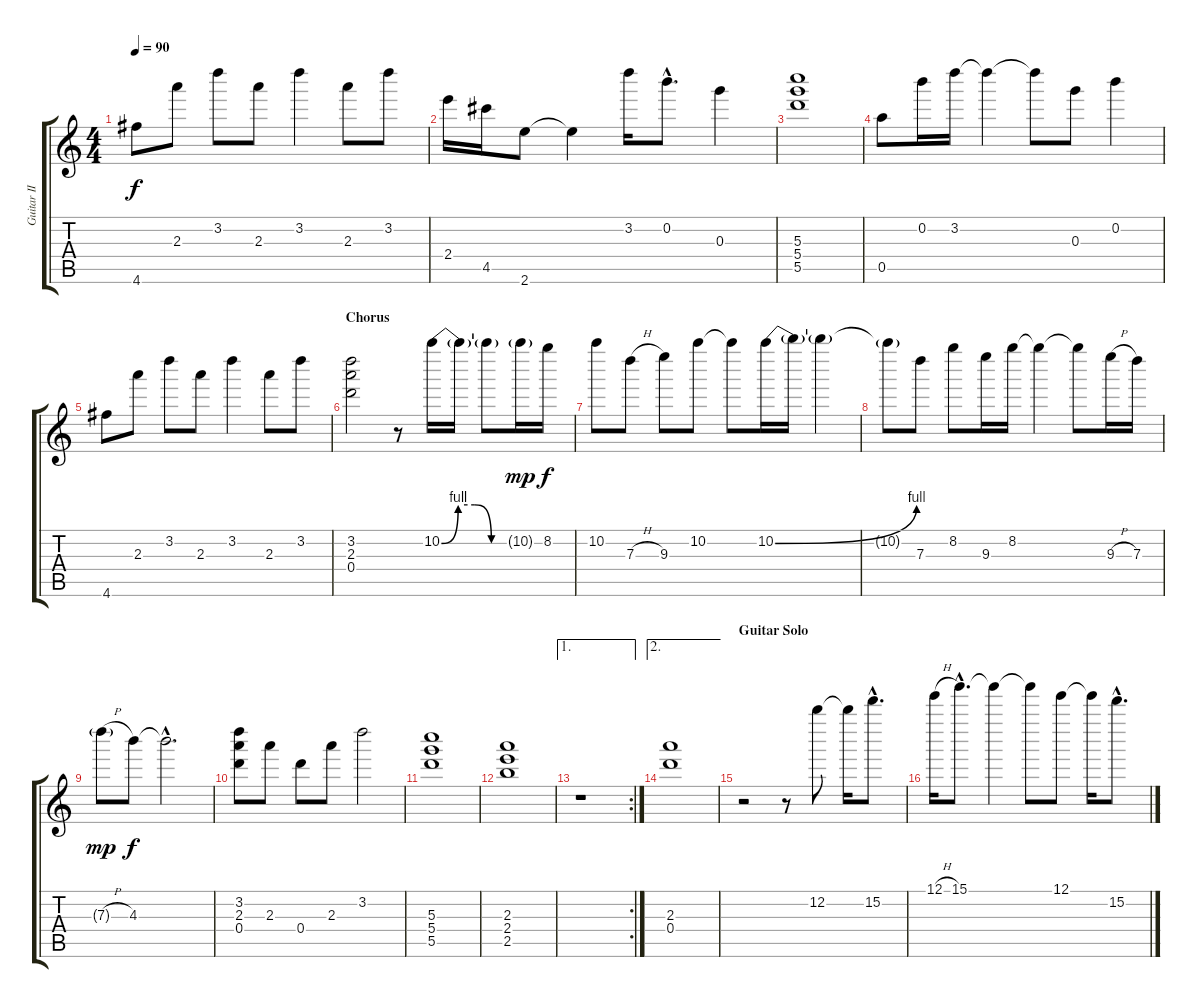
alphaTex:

\track ("Guitar II (2 Octaves Up)" "Guitar II ") {instrument distortionguitar}
\staff {score tabs}
\tuning (E6 B5 G5 D5 A4 D4) {hide}
\ts (4 4)
\tempo 90
\clef g2
\ks c
4.6.8{dy f} 2.3.8 3.2.8 2.3.8 3.2.4 2.3.8 3.2.8 |
2.4.16 4.5.16 2.6.8 2.6{t}.4 3.2.16 0.2{hac}.8{d} 0.3.4 |
(5.3 5.4 5.5).1 |
0.5.8 0.2.16 3.2.16 3.2{t}.4 3.2{t}.8 0.3.8 0.2.4 |
4.6.8 2.3.8 3.2.8 2.3.8 3.2.4 2.3.8 3.2.8 |
\section ("" "Chorus")
(3.2 2.3 0.4).2 r.8 10.2{be (custom 0 0 15 4 30 4 45 0 60 0)}.16 10.2{t}.16 10.2{t}.8 10.2{g}.16{dy mp} 8.2.16{dy f} |
10.2.8 7.3{h}.8 9.3.8 10.2.8 10.2{t}.8 10.2{be (bend 0 0 60 4)}.16 10.2{t}.16 10.2{t}.4 |
10.2{t}.8 7.3.8 8.2.8 9.3.16 8.2.16 8.2{t}.4 8.2{t}.8 9.3{h}.16 7.3.16 |
7.3{h g}.8{dy mp} 4.3.8{dy f} 4.3{hac t}.2{d} |
(3.2 2.3 0.4).8 2.3.8 0.4.8 2.3.8 3.2.2 |
(5.3 5.4 5.5).1 |
(2.3 2.4 2.5).1 |
\ae 1
\rc 2
r.1{volume 7} |
\ae 2
(2.3 0.4).1 |
\section ("" "Guitar Solo")
r.2 r.8 12.2.8{volume 12} 12.2{t}.16 15.2{hac}.8{d} |
12.1{h}.16 15.1{hac}.8{d} 15.1{t}.4 15.1{t}.8 12.1.8 12.1{t}.16 15.2{hac}.8{d}
